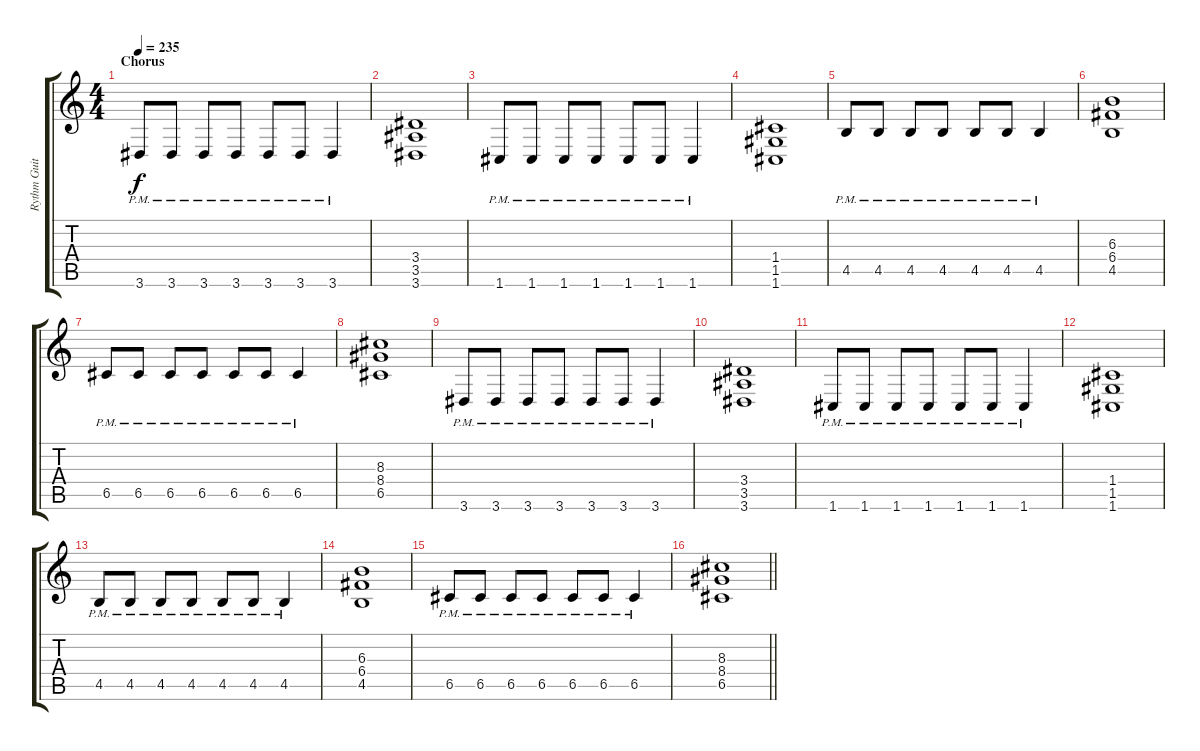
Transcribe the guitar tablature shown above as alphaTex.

\track ("Rythm Guitar II" "Rythm Guit") {instrument overdrivenguitar}
\staff {score tabs}
\tuning (D4 A3 F3 C3 G2 C2) {hide}
\ts (4 4)
\section ("" "Chorus")
\tempo 235
\clef g2
\ks c
3.6{pm}.8{dy f} 3.6{pm}.8 3.6{pm}.8 3.6{pm}.8 3.6{pm}.8 3.6{pm}.8 3.6{pm}.4 |
(3.4 3.5 3.6).1 |
1.6{pm}.8 1.6{pm}.8 1.6{pm}.8 1.6{pm}.8 1.6{pm}.8 1.6{pm}.8 1.6{pm}.4 |
(1.4 1.5 1.6).1 |
4.5{pm}.8 4.5{pm}.8 4.5{pm}.8 4.5{pm}.8 4.5{pm}.8 4.5{pm}.8 4.5{pm}.4 |
(6.3 6.4 4.5).1 |
6.5{pm}.8 6.5{pm}.8 6.5{pm}.8 6.5{pm}.8 6.5{pm}.8 6.5{pm}.8 6.5{pm}.4 |
(8.3 8.4 6.5).1 |
3.6{pm}.8 3.6{pm}.8 3.6{pm}.8 3.6{pm}.8 3.6{pm}.8 3.6{pm}.8 3.6{pm}.4 |
(3.4 3.5 3.6).1 |
1.6{pm}.8 1.6{pm}.8 1.6{pm}.8 1.6{pm}.8 1.6{pm}.8 1.6{pm}.8 1.6{pm}.4 |
(1.4 1.5 1.6).1 |
4.5{pm}.8 4.5{pm}.8 4.5{pm}.8 4.5{pm}.8 4.5{pm}.8 4.5{pm}.8 4.5{pm}.4 |
(6.3 6.4 4.5).1 |
6.5{pm}.8 6.5{pm}.8 6.5{pm}.8 6.5{pm}.8 6.5{pm}.8 6.5{pm}.8 6.5{pm}.4 |
\barLineRight lightlight
(8.3 8.4 6.5).1
